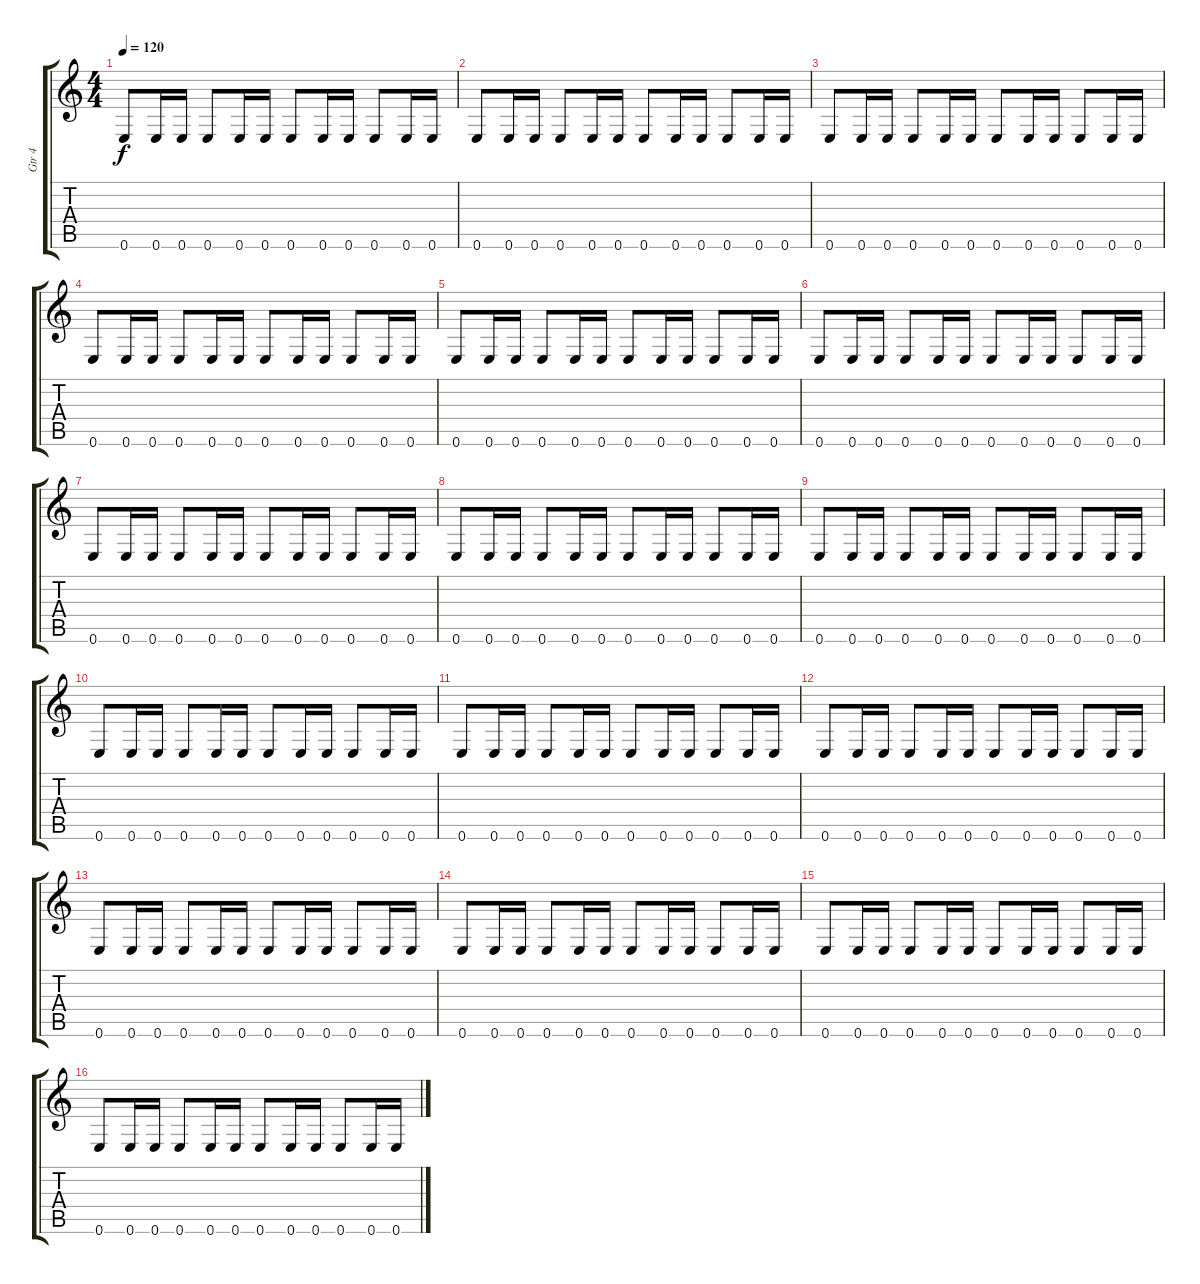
\track ("Gtr 4" "Gtr 4") {instrument distortionguitar}
\staff {score tabs}
\tuning (E4 B3 G3 D3 A2 E2) {hide}
\ts (4 4)
\tempo 120
\clef g2
\ks c
0.6.8{dy f} 0.6.16 0.6.16 0.6.8 0.6.16 0.6.16 0.6.8 0.6.16 0.6.16 0.6.8 0.6.16 0.6.16 |
0.6.8 0.6.16 0.6.16 0.6.8 0.6.16 0.6.16 0.6.8 0.6.16 0.6.16 0.6.8 0.6.16 0.6.16 |
0.6.8 0.6.16 0.6.16 0.6.8 0.6.16 0.6.16 0.6.8 0.6.16 0.6.16 0.6.8 0.6.16 0.6.16 |
0.6.8 0.6.16 0.6.16 0.6.8 0.6.16 0.6.16 0.6.8 0.6.16 0.6.16 0.6.8 0.6.16 0.6.16 |
0.6.8 0.6.16 0.6.16 0.6.8 0.6.16 0.6.16 0.6.8 0.6.16 0.6.16 0.6.8 0.6.16 0.6.16 |
0.6.8 0.6.16 0.6.16 0.6.8 0.6.16 0.6.16 0.6.8 0.6.16 0.6.16 0.6.8 0.6.16 0.6.16 |
0.6.8 0.6.16 0.6.16 0.6.8 0.6.16 0.6.16 0.6.8 0.6.16 0.6.16 0.6.8 0.6.16 0.6.16 |
0.6.8 0.6.16 0.6.16 0.6.8 0.6.16 0.6.16 0.6.8 0.6.16 0.6.16 0.6.8 0.6.16 0.6.16 |
0.6.8 0.6.16 0.6.16 0.6.8 0.6.16 0.6.16 0.6.8 0.6.16 0.6.16 0.6.8 0.6.16 0.6.16 |
0.6.8 0.6.16 0.6.16 0.6.8 0.6.16 0.6.16 0.6.8 0.6.16 0.6.16 0.6.8 0.6.16 0.6.16 |
0.6.8 0.6.16 0.6.16 0.6.8 0.6.16 0.6.16 0.6.8 0.6.16 0.6.16 0.6.8 0.6.16 0.6.16 |
0.6.8 0.6.16 0.6.16 0.6.8 0.6.16 0.6.16 0.6.8 0.6.16 0.6.16 0.6.8 0.6.16 0.6.16 |
0.6.8 0.6.16 0.6.16 0.6.8 0.6.16 0.6.16 0.6.8 0.6.16 0.6.16 0.6.8 0.6.16 0.6.16 |
0.6.8 0.6.16 0.6.16 0.6.8 0.6.16 0.6.16 0.6.8 0.6.16 0.6.16 0.6.8 0.6.16 0.6.16 |
0.6.8 0.6.16 0.6.16 0.6.8 0.6.16 0.6.16 0.6.8 0.6.16 0.6.16 0.6.8 0.6.16 0.6.16 |
0.6.8 0.6.16 0.6.16 0.6.8 0.6.16 0.6.16 0.6.8 0.6.16 0.6.16 0.6.8 0.6.16 0.6.16
